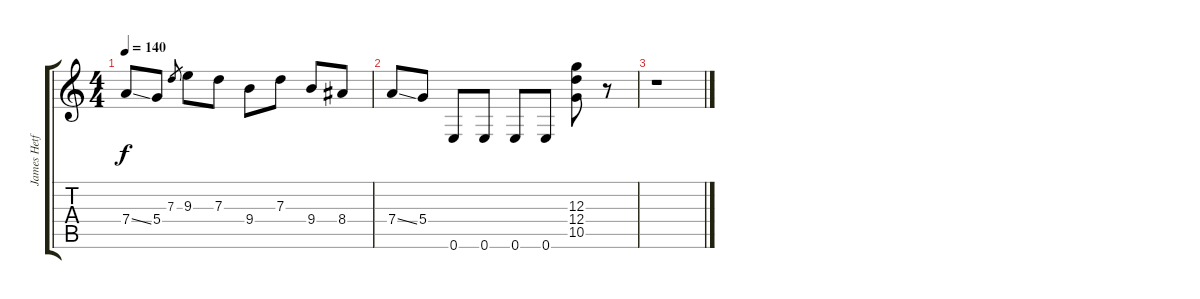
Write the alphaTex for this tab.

\track ("James Hetfield" "James Hetf") {instrument overdrivenguitar}
\staff {score tabs}
\tuning (E4 B3 G3 D3 A2 E2) {hide}
\ts (4 4)
\tempo 140
\clef g2
\ks c
7.4{ss}.8{dy f} 5.4.8 7.3.8{gr} 9.3.8 7.3.8 9.4.8 7.3.8 9.4.8 8.4.8 |
7.4{ss}.8 5.4.8 0.6.8 0.6.8 0.6.8 0.6.8 (12.3 12.4 10.5).8 r.8 |
r.1
